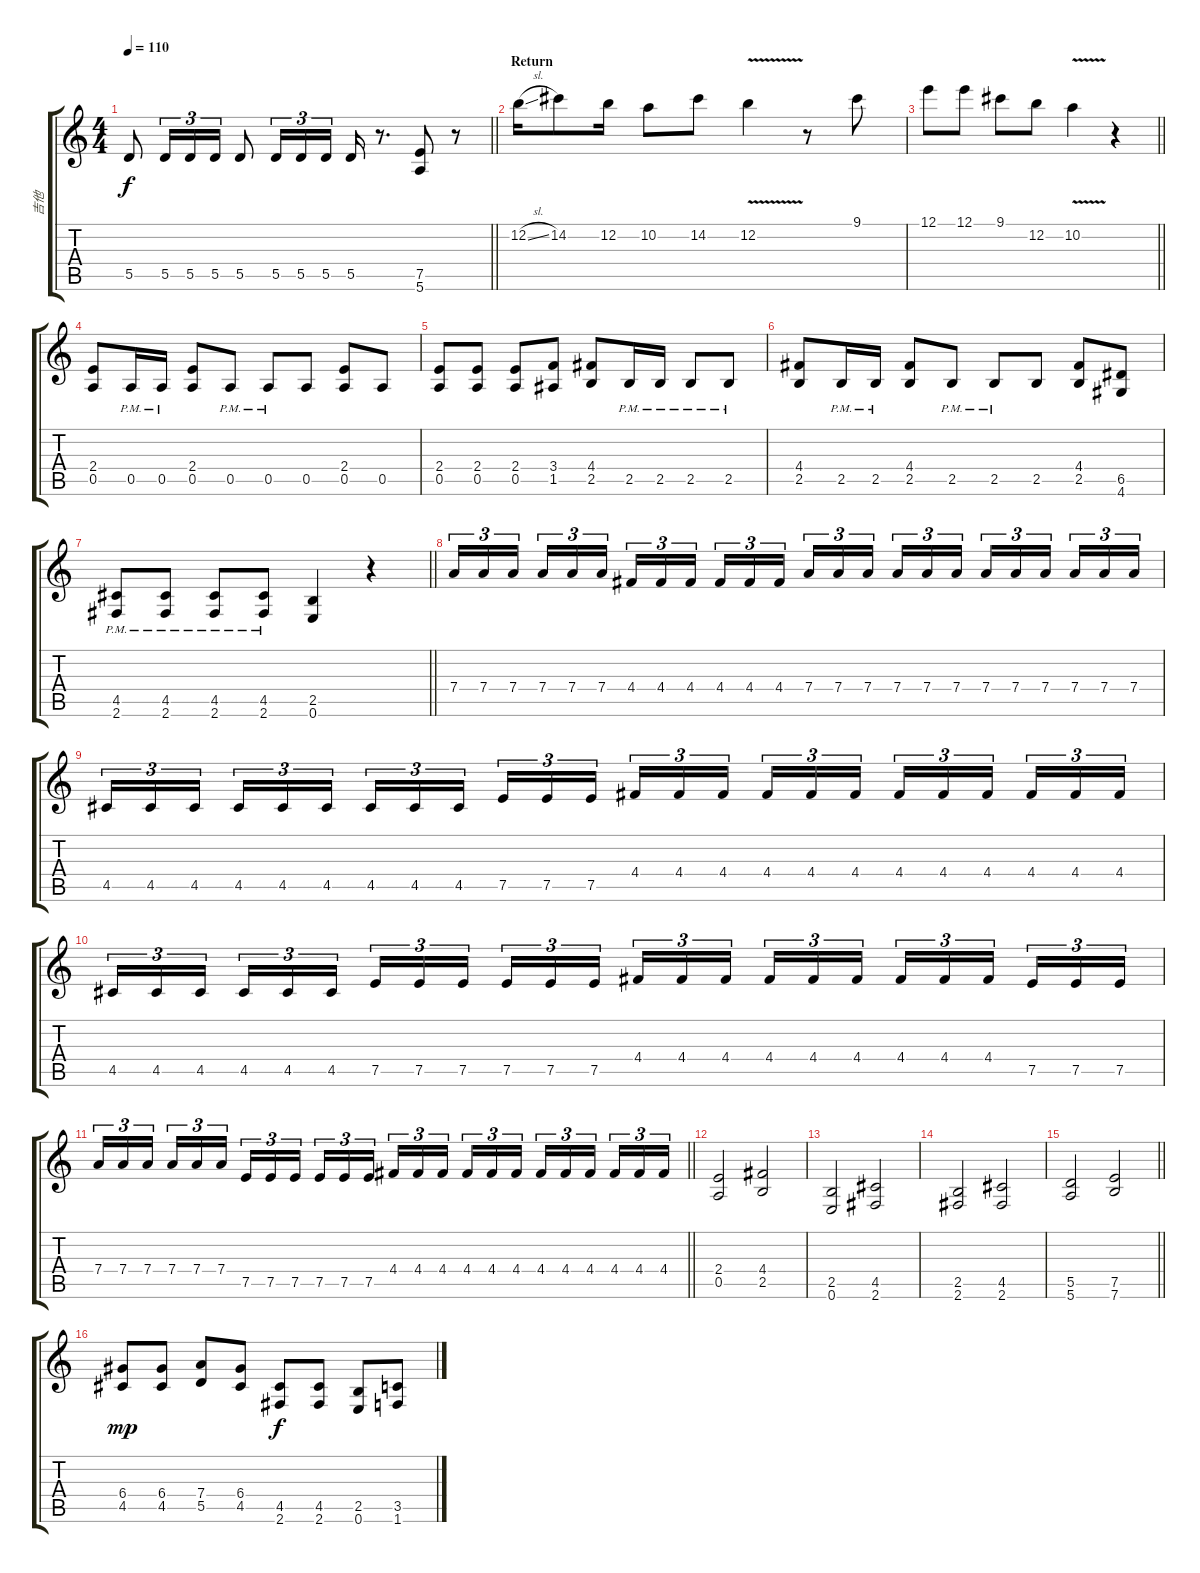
\track ("吉他" "吉他") {instrument distortionguitar}
\staff {score tabs}
\tuning (E4 B3 G3 D3 A2 E2) {hide}
\ts (4 4)
\tempo 110
\clef g2
\barLineRight lightlight
\ks c
5.5.8{dy f} 5.5.16{tu (3 2)} 5.5.16{tu (3 2)} 5.5.16{tu (3 2)} 5.5.8 5.5.16{tu (3 2)} 5.5.16{tu (3 2)} 5.5.16{tu (3 2)} 5.5.16 r.8{d} (7.5 5.6).8 r.8 |
\section ("" "Return")
12.2{sl}.16 14.2.8 12.2.16 10.2.8 14.2.8 12.2{v}.4 r.8 9.1.8 |
\barLineRight lightlight
12.1.8 12.1.8 9.1.8 12.2.8 10.2{v}.4 r.4 |
(2.4 0.5).8 0.5{pm}.16 0.5{pm}.16 (2.4 0.5).8 0.5{pm}.8 0.5{pm}.8 0.5.8 (2.4 0.5).8 0.5.8 |
(2.4 0.5).8 (2.4 0.5).8 (2.4 0.5).8 (3.4 1.5).8 (4.4 2.5).8 2.5{pm}.16 2.5{pm}.16 2.5{pm}.8 2.5{pm}.8 |
(4.4 2.5).8 2.5{pm}.16 2.5{pm}.16 (4.4 2.5).8 2.5{pm}.8 2.5{pm}.8 2.5.8 (4.4 2.5).8 (6.5 4.6).8 |
\barLineRight lightlight
(4.5{pm} 2.6{pm}).8 (4.5{pm} 2.6{pm}).8 (4.5{pm} 2.6{pm}).8 (4.5{pm} 2.6{pm}).8 (2.5 0.6).4 r.4 |
7.4.16{tu (3 2)} 7.4.16{tu (3 2)} 7.4.16{tu (3 2) beam splitsecondary} 7.4.16{tu (3 2)} 7.4.16{tu (3 2)} 7.4.16{tu (3 2)} 4.4.16{tu (3 2)} 4.4.16{tu (3 2)} 4.4.16{tu (3 2) beam splitsecondary} 4.4.16{tu (3 2)} 4.4.16{tu (3 2)} 4.4.16{tu (3 2)} 7.4.16{tu (3 2)} 7.4.16{tu (3 2)} 7.4.16{tu (3 2) beam splitsecondary} 7.4.16{tu (3 2)} 7.4.16{tu (3 2)} 7.4.16{tu (3 2)} 7.4.16{tu (3 2)} 7.4.16{tu (3 2)} 7.4.16{tu (3 2) beam splitsecondary} 7.4.16{tu (3 2)} 7.4.16{tu (3 2)} 7.4.16{tu (3 2)} |
4.5.16{tu (3 2)} 4.5.16{tu (3 2)} 4.5.16{tu (3 2) beam splitsecondary} 4.5.16{tu (3 2)} 4.5.16{tu (3 2)} 4.5.16{tu (3 2)} 4.5.16{tu (3 2)} 4.5.16{tu (3 2)} 4.5.16{tu (3 2) beam splitsecondary} 7.5.16{tu (3 2)} 7.5.16{tu (3 2)} 7.5.16{tu (3 2)} 4.4.16{tu (3 2)} 4.4.16{tu (3 2)} 4.4.16{tu (3 2) beam splitsecondary} 4.4.16{tu (3 2)} 4.4.16{tu (3 2)} 4.4.16{tu (3 2)} 4.4.16{tu (3 2)} 4.4.16{tu (3 2)} 4.4.16{tu (3 2) beam splitsecondary} 4.4.16{tu (3 2)} 4.4.16{tu (3 2)} 4.4.16{tu (3 2)} |
4.5.16{tu (3 2)} 4.5.16{tu (3 2)} 4.5.16{tu (3 2) beam splitsecondary} 4.5.16{tu (3 2)} 4.5.16{tu (3 2)} 4.5.16{tu (3 2)} 7.5.16{tu (3 2)} 7.5.16{tu (3 2)} 7.5.16{tu (3 2) beam splitsecondary} 7.5.16{tu (3 2)} 7.5.16{tu (3 2)} 7.5.16{tu (3 2)} 4.4.16{tu (3 2)} 4.4.16{tu (3 2)} 4.4.16{tu (3 2) beam splitsecondary} 4.4.16{tu (3 2)} 4.4.16{tu (3 2)} 4.4.16{tu (3 2)} 4.4.16{tu (3 2)} 4.4.16{tu (3 2)} 4.4.16{tu (3 2) beam splitsecondary} 7.5.16{tu (3 2)} 7.5.16{tu (3 2)} 7.5.16{tu (3 2)} |
\barLineRight lightlight
7.4.16{tu (3 2)} 7.4.16{tu (3 2)} 7.4.16{tu (3 2) beam splitsecondary} 7.4.16{tu (3 2)} 7.4.16{tu (3 2)} 7.4.16{tu (3 2)} 7.5.16{tu (3 2)} 7.5.16{tu (3 2)} 7.5.16{tu (3 2) beam splitsecondary} 7.5.16{tu (3 2)} 7.5.16{tu (3 2)} 7.5.16{tu (3 2)} 4.4.16{tu (3 2)} 4.4.16{tu (3 2)} 4.4.16{tu (3 2) beam splitsecondary} 4.4.16{tu (3 2)} 4.4.16{tu (3 2)} 4.4.16{tu (3 2)} 4.4.16{tu (3 2)} 4.4.16{tu (3 2)} 4.4.16{tu (3 2) beam splitsecondary} 4.4.16{tu (3 2)} 4.4.16{tu (3 2)} 4.4.16{tu (3 2)} |
(2.4 0.5).2 (4.4 2.5).2 |
(2.5 0.6).2 (4.5 2.6).2 |
(2.5 2.6).2 (4.5 2.6).2 |
\barLineRight lightlight
(5.5 5.6).2 (7.5 7.6).2 |
(6.4 4.5).8{dy mp} (6.4 4.5).8 (7.4 5.5).8 (6.4 4.5).8 (4.5 2.6).8{dy f} (4.5 2.6).8 (2.5 0.6).8 (3.5 1.6).8
